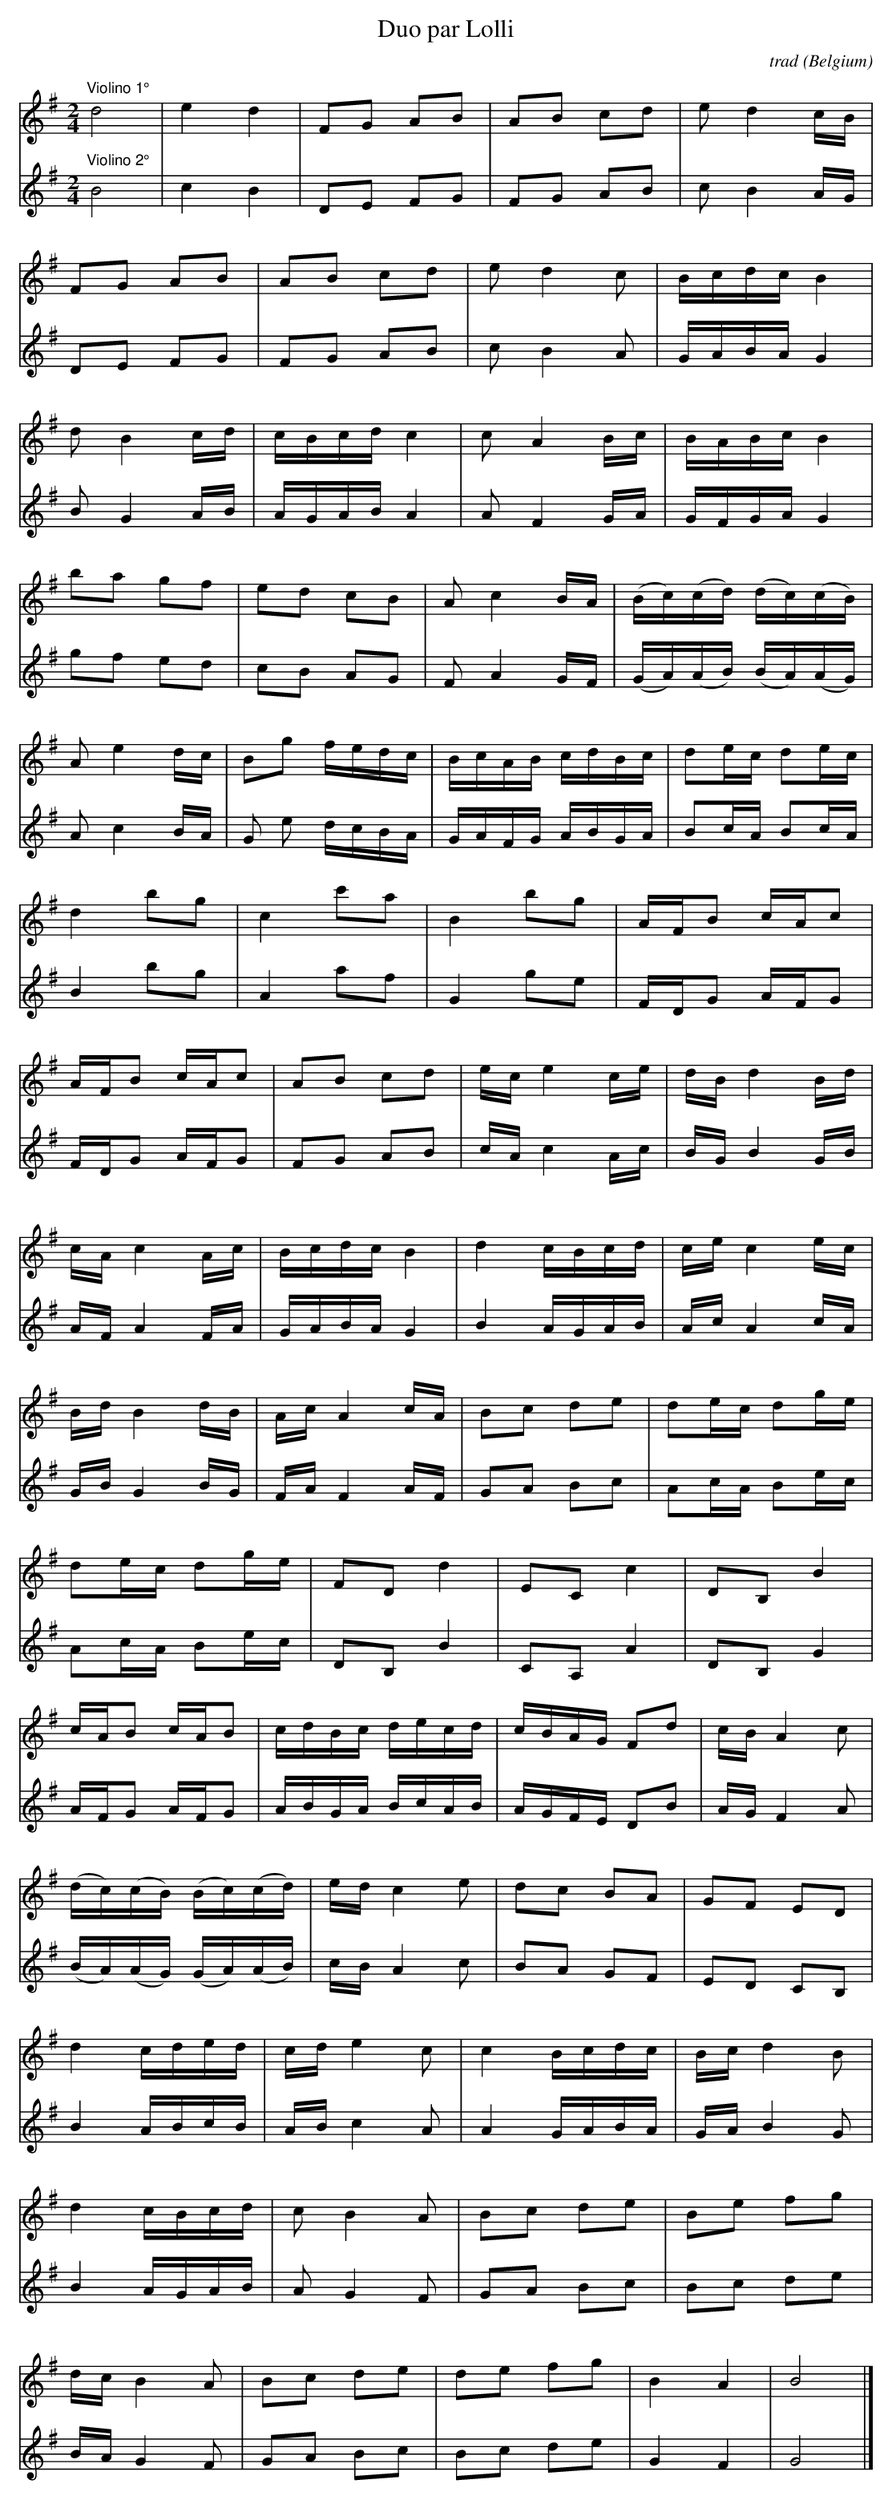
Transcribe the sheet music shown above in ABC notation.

X:1
T:Duo par Lolli
C:trad
O:Belgium
M:2/4
L:1/16
K:Gmaj
[V:1]
"Violino 1°"d8|e4 d4|F2G2 A2B2|A2B2 c2d2|e2 d4 cB|
F2G2 A2B2|A2B2 c2d2|e2 d4 c2|Bcdc B4|
d2 B4 cd|cBcd c4|c2 A4 Bc|BABc B4|
b2a2 g2f2|e2d2 c2B2|A2 c4 BA|(Bc)(cd) (dc)(cB)|
A2 e4 dc|B2g2 fedc|BcAB cdBc|d2ec d2ec|
d4 b2g2|c4 c'2a2|B4 b2g2|AFB2 cAc2|
AFB2 cAc2|A2B2 c2d2|ec e4 ce|dB d4 Bd|
cA c4 Ac|Bcdc B4|d4 cBcd|ce c4 ec|
Bd B4 dB|Ac A4 cA|B2c2 d2e2|d2ec d2ge|
d2ec d2ge|F2D2 d4|E2C2 c4|D2B,2 B4|
cAB2 cAB2|cdBc decd|cBAG F2d2|cB A4 c2|
(dc)(cB) (Bc)(cd)|ed c4 e2|d2c2 B2A2|G2F2 E2D2|
d4 cded|cd e4 c2|c4 Bcdc|Bc d4 B2|
d4 cBcd|c2 B4 A2|B2c2 d2e2|B2e2 f2g2|
dc B4 A2|B2c2 d2e2|d2e2 f2g2|B4A4|B8|]
[V:2]
"Violino 2°"B8|c4 B4|D2E2 F2G2|F2G2 A2B2|c2 B4 AG|
D2E2 F2G2|F2G2 A2B2|c2 B4 A2|GABA G4|
B2 G4 AB|AGAB A4|A2 F4 GA|GFGA G4|
g2f2 e2d2|c2B2 A2G2|F2 A4 GF|(GA)(AB) (BA)(AG)|
A2 c4 BA|G2 e2 dcBA|GAFG ABGA|B2cA B2cA|
B4 b2g2|A4 a2f2|G4 g2e2|FDG2 AFG2|
FDG2 AFG2|F2G2 A2B2|cA c4 Ac|BG B4 GB|
AF A4 FA|GABA G4|B4 AGAB|Ac A4 cA|
GB G4 BG|FA F4 AF|G2A2 B2c2|A2cA B2ec|
A2cA B2ec|D2B,2 B4|C2A,2 A4|D2B,2 G4|
AFG2 AFG2|ABGA BcAB|AGFE D2B2|AG F4 A2|
(BA)(AG) (GA)(AB)|cB A4 c2|B2A2 G2F2|E2D2 C2B,2|
B4 ABcB|AB c4 A2|A4 GABA|GA B4 G2|
B4 AGAB|A2 G4 F2|G2A2 B2c2|B2c2 d2e2|
BA G4 F2|G2A2 B2c2|B2c2 d2e2|G4 F4|G8|]
